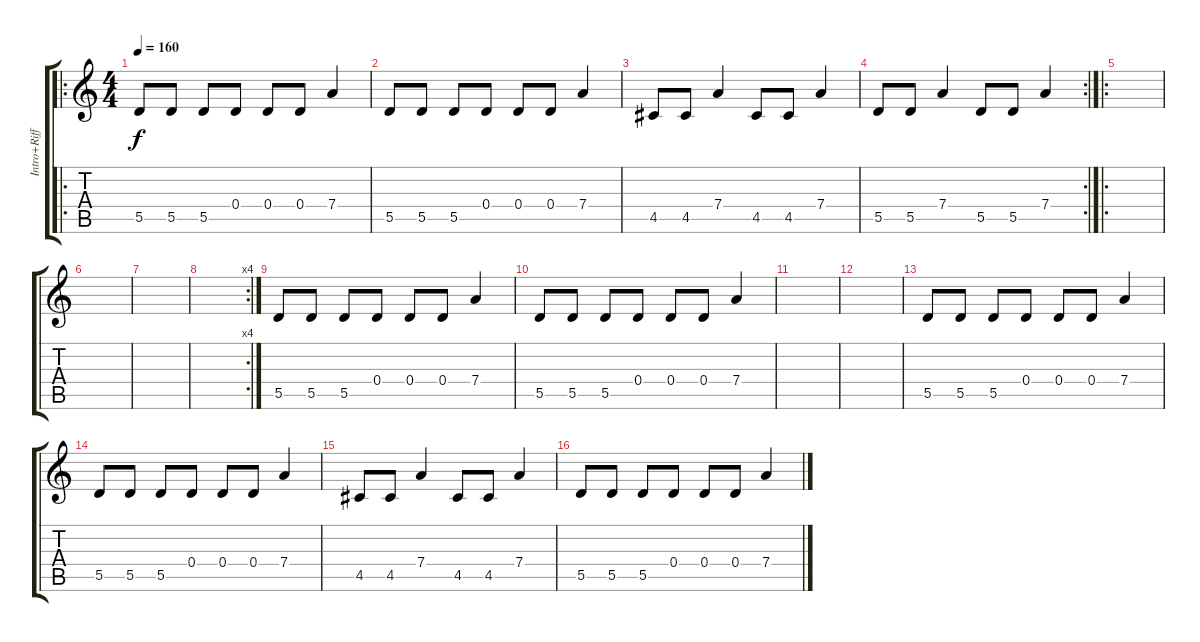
\track ("Intro+Riff" "Intro+Riff") {instrument distortionguitar}
\staff {score tabs}
\tuning (E4 B3 G3 D3 A2 E2) {hide}
\ro
\ts (4 4)
\tempo 160
\clef g2
\ks c
5.5.8{dy f} 5.5.8 5.5.8 0.4.8 0.4.8 0.4.8 7.4.4 |
5.5.8 5.5.8 5.5.8 0.4.8 0.4.8 0.4.8 7.4.4 |
4.5.8 4.5.8 7.4.4 4.5.8 4.5.8 7.4.4 |
\rc 2
5.5.8 5.5.8 7.4.4 5.5.8 5.5.8 7.4.4 |
\ro
|
|
|
\rc 4
|
5.5.8 5.5.8 5.5.8 0.4.8 0.4.8 0.4.8 7.4.4 |
5.5.8 5.5.8 5.5.8 0.4.8 0.4.8 0.4.8 7.4.4 |
|
|
5.5.8 5.5.8 5.5.8 0.4.8 0.4.8 0.4.8 7.4.4 |
5.5.8 5.5.8 5.5.8 0.4.8 0.4.8 0.4.8 7.4.4 |
4.5.8 4.5.8 7.4.4 4.5.8 4.5.8 7.4.4 |
5.5.8 5.5.8 5.5.8 0.4.8 0.4.8 0.4.8 7.4.4
